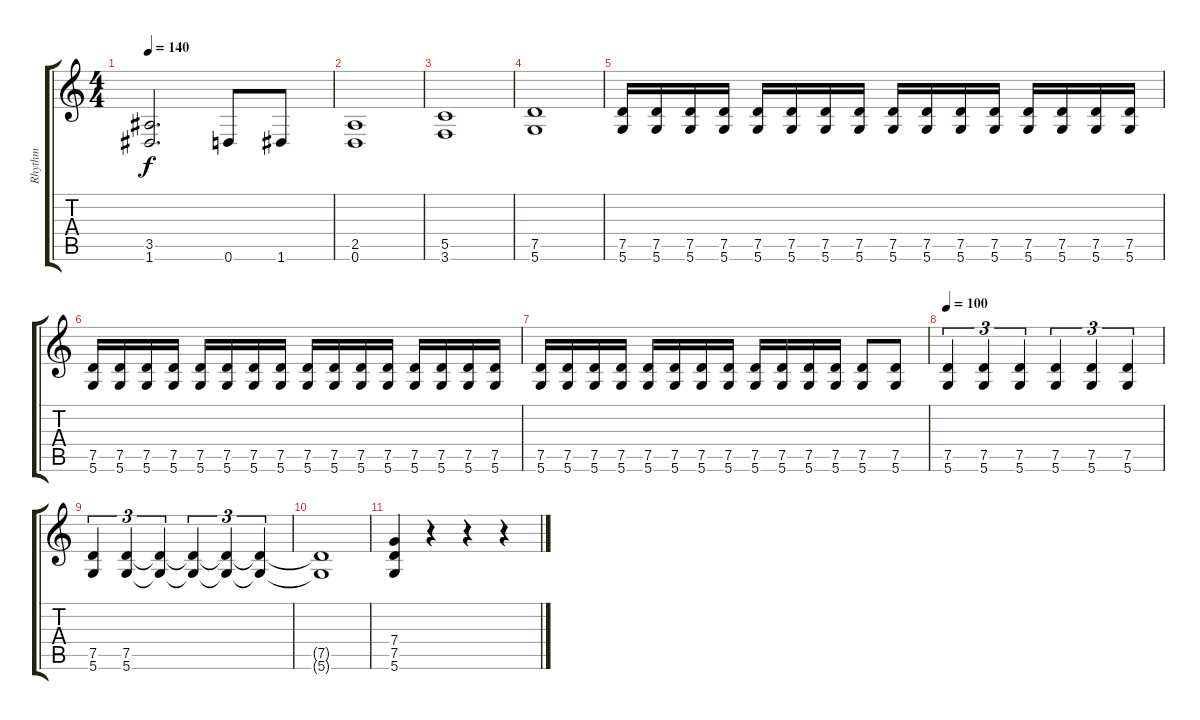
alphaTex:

\track ("Rhythm" "Rhythm") {instrument distortionguitar}
\staff {score tabs}
\tuning (D4 A3 F3 C3 G2 D2) {hide}
\ts (4 4)
\tempo 140
\clef g2
\ks c
(3.5{t} 1.6{t}).2{d dy f} 0.6.8 1.6.8 |
(2.5 0.6).1 |
(5.5 3.6).1 |
(7.5 5.6).1 |
(7.5 5.6).16 (7.5 5.6).16 (7.5 5.6).16 (7.5 5.6).16 (7.5 5.6).16 (7.5 5.6).16 (7.5 5.6).16 (7.5 5.6).16 (7.5 5.6).16 (7.5 5.6).16 (7.5 5.6).16 (7.5 5.6).16 (7.5 5.6).16 (7.5 5.6).16 (7.5 5.6).16 (7.5 5.6).16 |
(7.5 5.6).16 (7.5 5.6).16 (7.5 5.6).16 (7.5 5.6).16 (7.5 5.6).16 (7.5 5.6).16 (7.5 5.6).16 (7.5 5.6).16 (7.5 5.6).16 (7.5 5.6).16 (7.5 5.6).16 (7.5 5.6).16 (7.5 5.6).16 (7.5 5.6).16 (7.5 5.6).16 (7.5 5.6).16 |
(7.5 5.6).16 (7.5 5.6).16 (7.5 5.6).16 (7.5 5.6).16 (7.5 5.6).16 (7.5 5.6).16 (7.5 5.6).16 (7.5 5.6).16 (7.5 5.6).16 (7.5 5.6).16 (7.5 5.6).16 (7.5 5.6).16 (7.5 5.6).8 (7.5 5.6).8 |
\tempo 100
(7.5 5.6).4{tu (3 2)} (7.5 5.6).4{tu (3 2)} (7.5 5.6).4{tu (3 2)} (7.5 5.6).4{tu (3 2)} (7.5 5.6).4{tu (3 2)} (7.5 5.6).4{tu (3 2)} |
(7.5 5.6).4{tu (3 2)} (7.5 5.6).4{tu (3 2)} (7.5{t} 5.6{t}).4{tu (3 2)} (7.5{t} 5.6{t}).4{tu (3 2)} (7.5{t} 5.6{t}).4{tu (3 2)} (7.5{t} 5.6{t}).4{tu (3 2)} |
(7.5{t} 5.6{t}).1 |
(7.4 7.5 5.6).4 r.4 r.4 r.4
